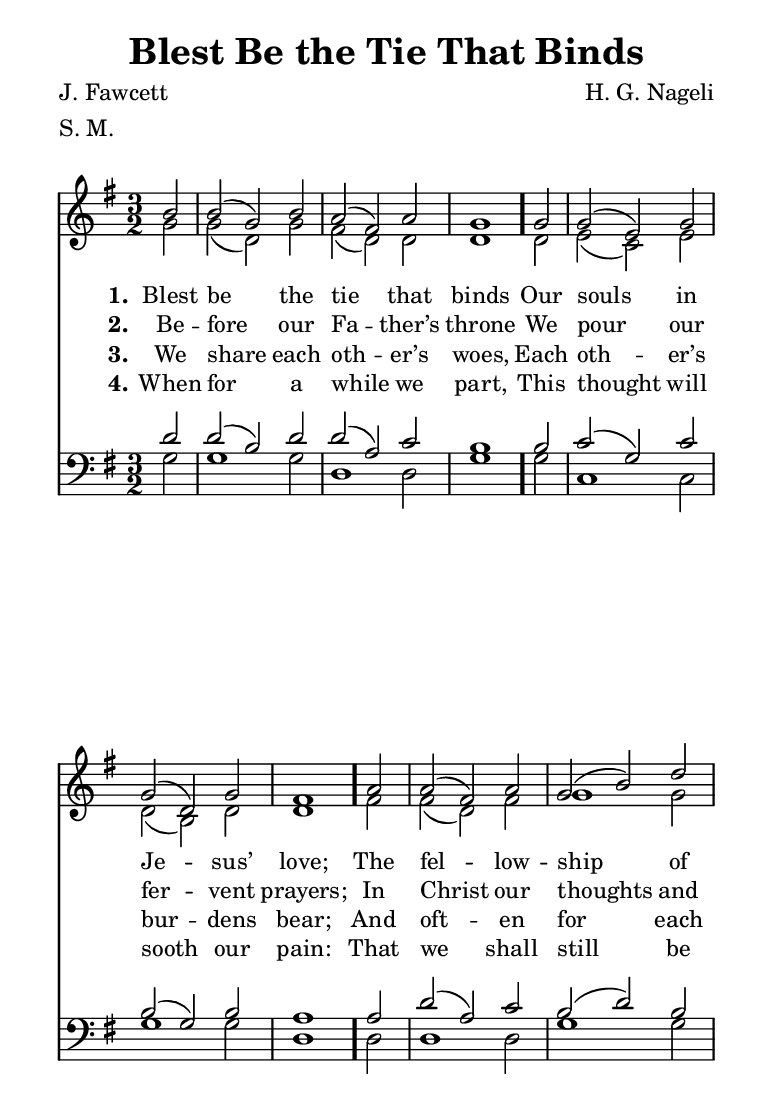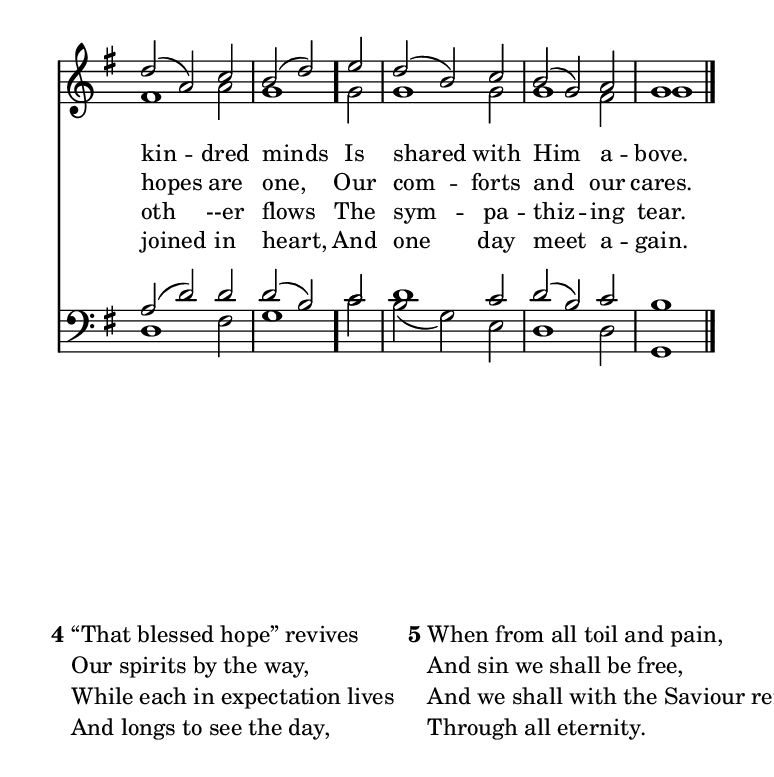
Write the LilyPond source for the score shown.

\include "common/global.ily"
\paper {
  \include "common/paper.ily"
  ragged-last-bottom = ##t
  systems-per-page = ##f
  system-count = #(cond (is-eogsized 2) (#t #f))
}

\header{
  hymnnumber = "169"
  title = "Blest Be the Tie That Binds"
  tunename = "Dennis"
  meter = "S. M."
  poet = "J. Fawcett"
  composer = "H. G. Nageli"
  %copyright = ""
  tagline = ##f
}

global = {
  \include "common/overrides.ily"
  \override Staff.TimeSignature.style = #'()
  \time 3/2
  \override Score.MetronomeMark.transparent = ##t % hide all fermata changes too
  \tempo 2=80
  \key g \major
  \partial 2
  \autoBeamOff
}

notesSoprano = {
\global
\relative c'' {

  b2 | b( g) b | a( fis) a | g1
  g2 | g( e) g | g( d) g | fis1
  a2 | a( fis) a | g( b) d | d( a) c | b( d)
  e2 | d( b) c | b( g) a | g1

  \bar "|."

}
}

notesAlto = {
\global
\relative e' {

  g2 | g( d) g | fis( d) d | d1
  d2 | e( c) e | d( b) d | d1
  fis2 | fis( d) fis | g1 g2 | fis1 a2 | g1
  g2 | g1 g2 | g1 fis2 | g1

}
}

notesTenor = {
\global
\relative a {

  d2 | d( b) d | d( a) c | b1
  b2 | c( g) c | b( g) b | a1
  a2 | d( a) c | b( d) b | a( d) d | d( b)
  c2 | d1 c2 | d( b) c | b1

}
}

notesBass = {
\global
\relative f {

  g2 | g1 g2 | d1 d2 | g1
  g2 | c,1 c2 | g'1 g2 | d1
  d2 | d1 d2 | g1 g2 | d1 fis2 | g1
  c2 | b( g) e | d1 d2 | g,1

}
}

wordsA = \lyricmode {
\set stanza = "1."

Blest be the tie that binds \bar "."
Our souls in Je -- sus’ love; \bar "."
The fel -- low -- ship of kin -- dred minds \bar "."
Is shared with Him a -- bove. \bar "."

}

wordsB = \lyricmode {
\set stanza = "2."

Be -- fore our Fa -- ther’s throne
We pour our fer -- vent prayers;
In Christ our thoughts and hopes are one,
Our com -- forts and our cares.

}

wordsC = \lyricmode {
\set stanza = "3."

We share each oth -- er’s woes,
Each oth -- er’s bur -- dens bear;
And oft -- en for each oth --er flows
The sym -- pa -- thiz -- ing tear.

}

wordsD = \lyricmode {
\set stanza = "4."

When for a while we part,
This thought will sooth our pain:
That we shall still be joined in heart,
And one day meet a -- gain.

}

wordsE = \markuplist {

\line { “That blessed hope” revives }
\line { Our spirits by the way, }
\line { While each in expectation lives }
\line { And longs to see the day, }

}

wordsF = \markuplist {

\line { When from all toil and pain, }
\line { And sin we shall be free, }
\line { And we shall with the Saviour reign }
\line { Through all eternity. }

}

\score {
  \context ChoirStaff <<
    \context Staff = upper <<
      \set ChoirStaff.systemStartDelimiter = #'SystemStartBar
      \context Voice  = sopranos { \voiceOne << \notesSoprano >> }
      \context Voice  = altos { \voiceTwo << \notesAlto >> }
      \context Lyrics = one   \lyricsto sopranos \wordsA
      \context Lyrics = two   \lyricsto sopranos \wordsB
      \context Lyrics = three \lyricsto sopranos \wordsC
      \context Lyrics = four  \lyricsto sopranos \wordsD
    >>
    \context Staff = men <<
      \clef bass
      \context Voice  = tenors { \voiceOne << \notesTenor >> }
      \context Voice  = basses { \voiceTwo << \notesBass >> }
    >>
  >>
  \layout {
    \include "common/layout.ily"
  }
  \midi{
    \include "common/midi.ily"
  }
}

\noPageBreak

\markup { \fill-line {
  \hspace #0.1
  \line{ \bold 4 \column { \wordsE } }
  \hspace #0.1
  \line{ \bold 5 \column { \wordsF } }
  \hspace #0.1
} }

\version "2.18.2"  % necessary for upgrading to future LilyPond versions.

% vi:set et ts=2 sw=2 ai nocindent syntax=lilypond:
